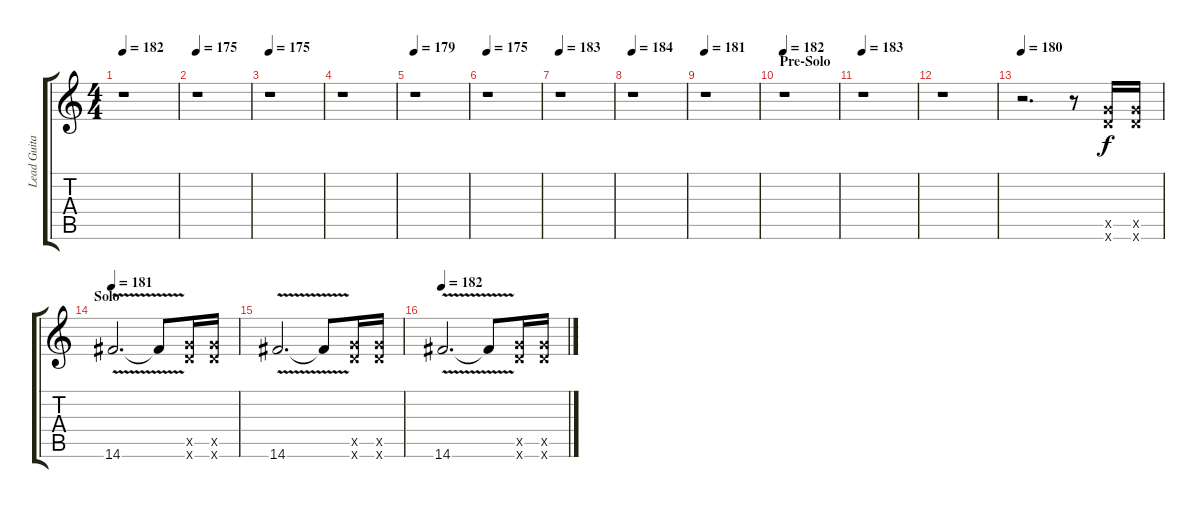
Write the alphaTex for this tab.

\track ("Lead Guitar" "Lead Guita") {instrument distortionguitar}
\staff {score tabs}
\tuning (E4 B3 G3 D3 A2 E2) {hide}
\ts (4 4)
\tempo 182
\clef g2
\ks c
r.1{dy f} |
\tempo 175
r.1 |
\tempo 175
r.1 |
r.1 |
\tempo 179
r.1 |
\tempo 175
r.1 |
\tempo 183
r.1 |
\tempo 184
r.1 |
\tempo 181
r.1 |
\section ("" "Pre-Solo")
\tempo 182
r.1 |
\tempo 183
r.1 |
r.1 |
\tempo 180
r.2{d volume 11} r.8 (10.5{x} 10.6{x}).16 (10.5{x} 10.6{x}).16 |
\section ("" "Solo")
\tempo 181
14.6{v}.2{d} 14.6{t}.8 (10.5{x} 10.6{x}).16 (10.5{x} 10.6{x}).16 |
14.6{v}.2{d} 14.6{t}.8 (10.5{x} 10.6{x}).16 (10.5{x} 10.6{x}).16 |
\tempo 182
14.6{v}.2{d} 14.6{t}.8 (10.5{x} 10.6{x}).16 (10.5{x} 10.6{x}).16
